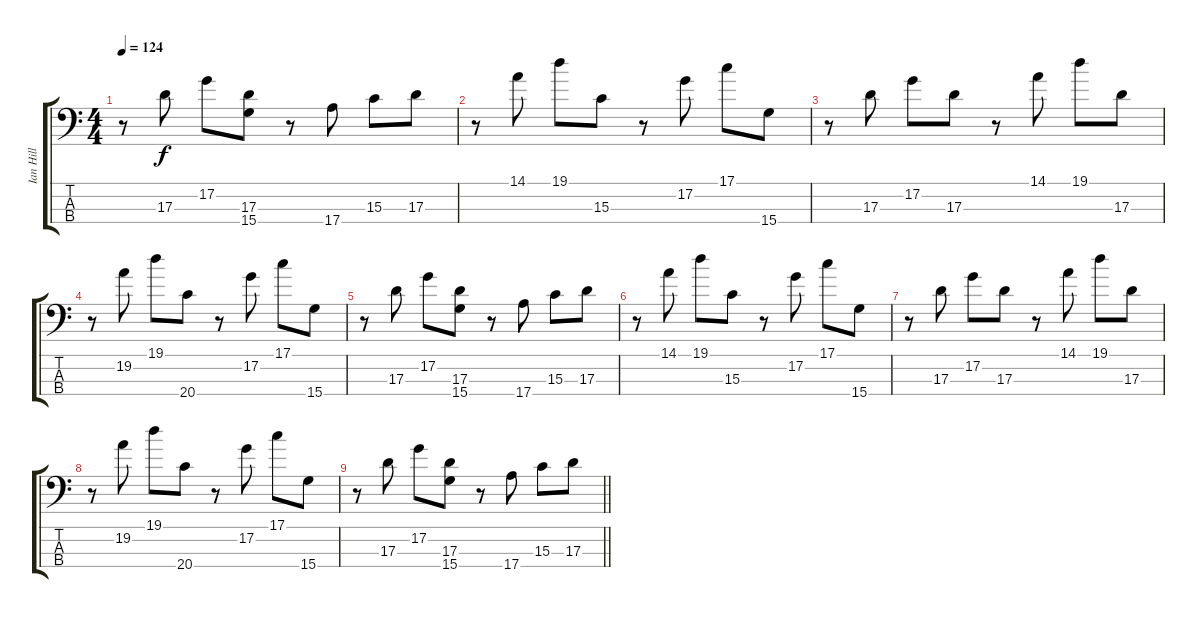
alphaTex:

\track ("Ian Hill" "Ian Hill") {instrument electricbasspick}
\staff {score tabs}
\tuning (G2 D2 A1 E1) {hide}
\ts (4 4)
\tempo 124
\clef f4
\ks c
r.8{dy f} 17.3.8 17.2.8 (17.3 15.4).8 r.8 17.4.8 15.3.8 17.3.8 |
r.8 14.1.8 19.1.8 15.3.8 r.8 17.2.8 17.1.8 15.4.8 |
r.8 17.3.8 17.2.8 17.3.8 r.8 14.1.8 19.1.8 17.3.8 |
r.8 19.2.8 19.1.8 20.4.8 r.8 17.2.8 17.1.8 15.4.8 |
r.8 17.3.8 17.2.8 (17.3 15.4).8 r.8 17.4.8 15.3.8 17.3.8 |
r.8 14.1.8 19.1.8 15.3.8 r.8 17.2.8 17.1.8 15.4.8 |
r.8 17.3.8 17.2.8 17.3.8 r.8 14.1.8 19.1.8 17.3.8 |
r.8 19.2.8 19.1.8 20.4.8 r.8 17.2.8 17.1.8 15.4.8 |
\barLineRight lightlight
r.8 17.3.8 17.2.8 (17.3 15.4).8 r.8 17.4.8 15.3.8 17.3.8
